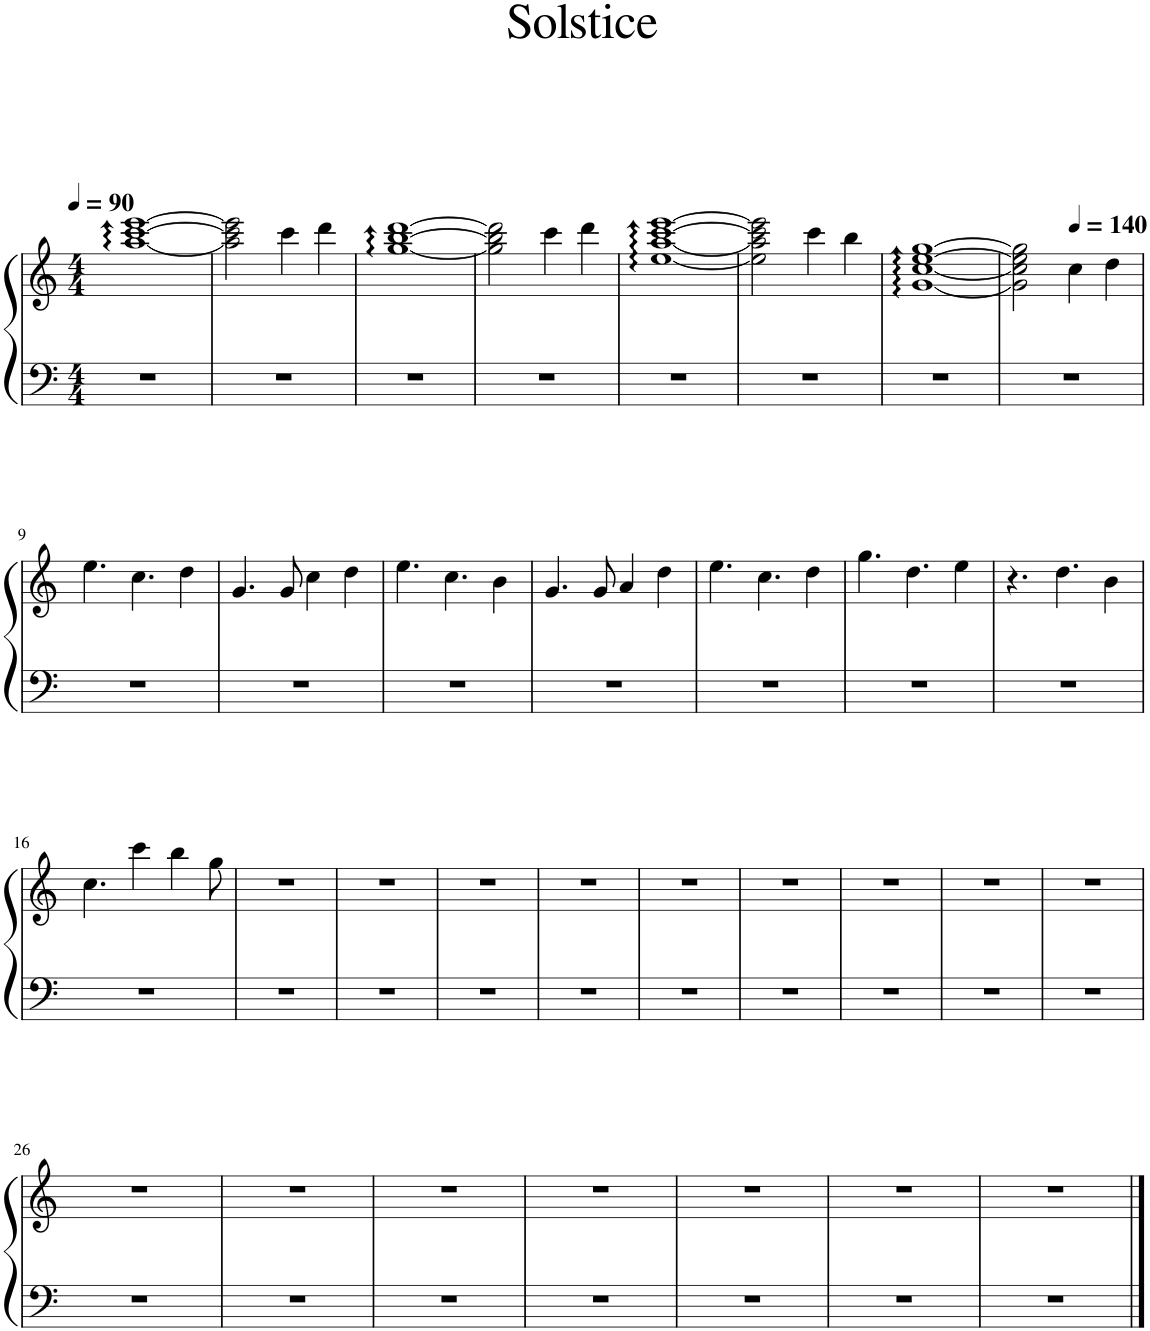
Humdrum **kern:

**kern	**kern
*part1	*part1
*staff2	*staff1
*I"Piano	*
*I'Pno.	*
*clefF4	*clefG2
*k[]	*k[]
*M4/4	*M4/4
*MM90	*MM90
=1	=1
1r	[1aa:: [1ccc:: [1eee::
=2	=2
1r	2aa\] 2ccc\] 2eee\]
.	4ccc\
.	4ddd\
=3	=3
1r	[1gg:: [1bb:: [1ddd::
=4	=4
1r	2gg\] 2bb\] 2ddd\]
.	4ccc\
.	4ddd\
=5	=5
1r	[1ee:: [1aa:: [1ccc:: [1eee::
=6	=6
1r	2ee\] 2aa\] 2ccc\] 2eee\]
.	4ccc\
.	4bb\
=7	=7
1r	[1g:: [1cc:: [1ee:: [1gg::
=8	=8
1r	2g\] 2cc\] 2ee\] 2gg\]
*	*MM140
.	4cc\
.	4dd\
!!LO:LB:g=z
=9	=9
1r	4.ee\
.	4.cc\
.	4dd\
=10	=10
1r	4.g/
.	8g/
.	4cc\
.	4dd\
=11	=11
1r	4.ee\
.	4.cc\
.	4b\
=12	=12
1r	4.g/
.	8g/
.	4a/
.	4dd\
=13	=13
1r	4.ee\
.	4.cc\
.	4dd\
=14	=14
1r	4.gg\
.	4.dd\
.	4ee\
=15	=15
1r	4.r
.	4.dd\
.	4b\
!!LO:LB:g=z
=16	=16
1r	4.cc\
.	4ccc\
.	4bb\
.	8gg\
=17	=17
1r	1r
=18	=18
1r	1r
=19	=19
1r	1r
=20	=20
1r	1r
=21	=21
1r	1r
=22	=22
1r	1r
=23	=23
1r	1r
=24	=24
1r	1r
=25	=25
1r	1r
!!LO:LB:g=z
=26	=26
1r	1r
=27	=27
1r	1r
=28	=28
1r	1r
=29	=29
1r	1r
=30	=30
1r	1r
=31	=31
1r	1r
=32	=32
1r	1r
==	==
*-	*-
